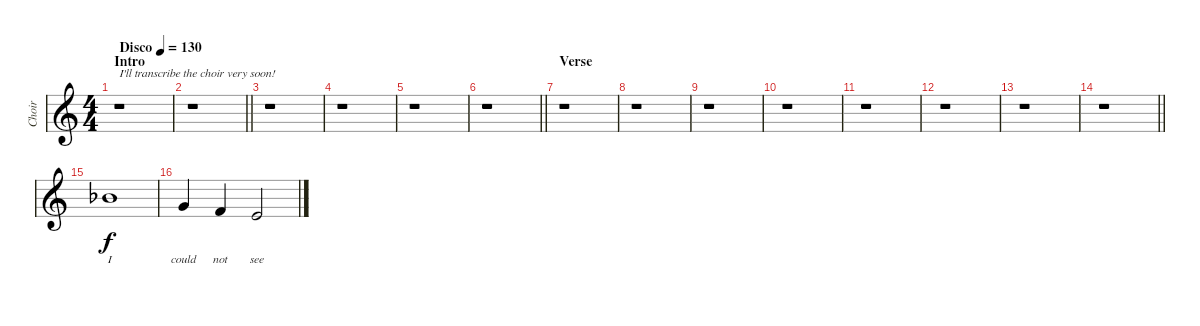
\track ("Choir" "Choir") {instrument voiceoohs}
\staff {score}
\tuning (E4 B3 G3 D3 A2 E2 B1) {hide}
\ts (4 4)
\section ("" "Intro")
\tempo (130 "Disco")
\clef g2
\ks c
r.1{txt "I'll transcribe the choir very soon!" dy f instrument voiceoohs} |
\barLineRight lightlight
r.1 |
r.1 |
r.1 |
r.1 |
\barLineRight lightlight
r.1 |
\section ("" "Verse")
r.1 |
r.1 |
r.1 |
r.1 |
r.1 |
r.1 |
r.1 |
\barLineRight lightlight
r.1 |
11.2{acc b}.1{lyrics (0 "I") lyrics (1 "") lyrics (2 "") lyrics (3 "") lyrics (4 "")} |
8.2.4{lyrics (0 "could") lyrics (1 "") lyrics (2 "") lyrics (3 "") lyrics (4 "")} 6.2.4{lyrics (0 "not") lyrics (1 "") lyrics (2 "") lyrics (3 "") lyrics (4 "")} 5.2.2{lyrics (0 "see") lyrics (1 "") lyrics (2 "") lyrics (3 "") lyrics (4 "")}
